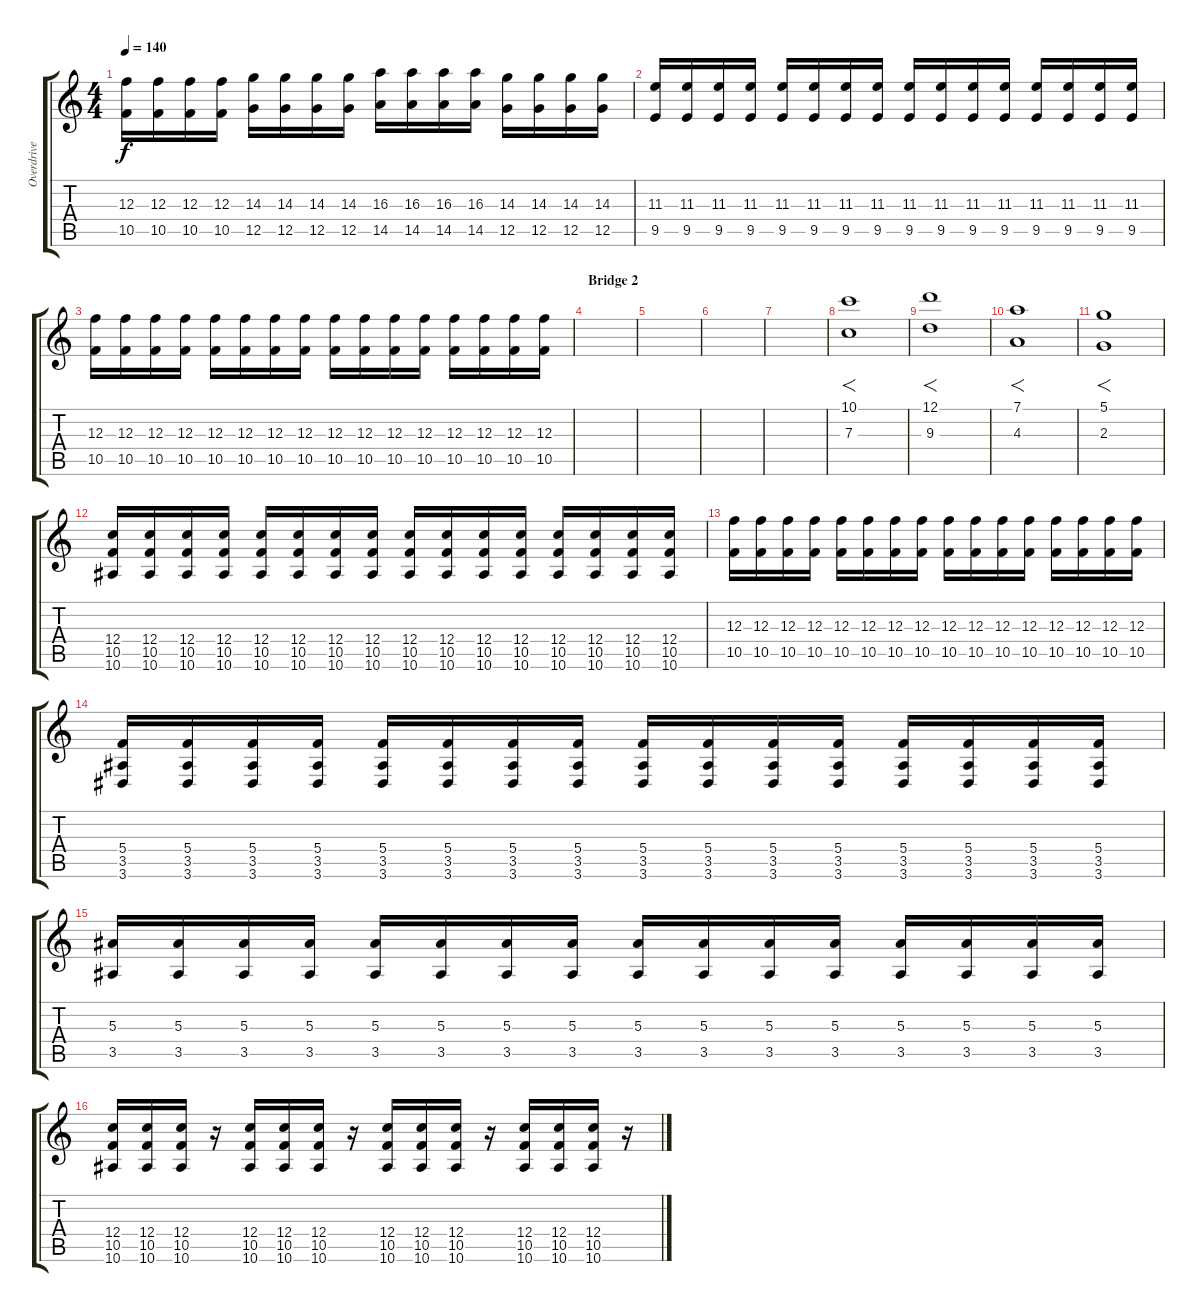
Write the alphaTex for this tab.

\track ("Overdrive" "Overdrive") {instrument overdrivenguitar}
\staff {score tabs}
\tuning (D4 A3 F3 C3 G2 C2) {hide}
\ts (4 4)
\tempo 140
\clef g2
\ks c
(12.3 10.5).16{dy f} (12.3 10.5).16 (12.3 10.5).16 (12.3 10.5).16 (14.3 12.5).16 (14.3 12.5).16 (14.3 12.5).16 (14.3 12.5).16 (16.3 14.5).16 (16.3 14.5).16 (16.3 14.5).16 (16.3 14.5).16 (14.3 12.5).16 (14.3 12.5).16 (14.3 12.5).16 (14.3 12.5).16 |
(11.3 9.5).16 (11.3 9.5).16 (11.3 9.5).16 (11.3 9.5).16 (11.3 9.5).16 (11.3 9.5).16 (11.3 9.5).16 (11.3 9.5).16 (11.3 9.5).16 (11.3 9.5).16 (11.3 9.5).16 (11.3 9.5).16 (11.3 9.5).16 (11.3 9.5).16 (11.3 9.5).16 (11.3 9.5).16 |
(12.3 10.5).16 (12.3 10.5).16 (12.3 10.5).16 (12.3 10.5).16 (12.3 10.5).16 (12.3 10.5).16 (12.3 10.5).16 (12.3 10.5).16 (12.3 10.5).16 (12.3 10.5).16 (12.3 10.5).16 (12.3 10.5).16 (12.3 10.5).16 (12.3 10.5).16 (12.3 10.5).16 (12.3 10.5).16 |
\section ("" "Bridge 2")
|
|
|
|
(10.1 7.3).1{f} |
(12.1 9.3).1{f} |
(7.1 4.3).1{f} |
(5.1 2.3).1{f} |
(12.4 10.5 10.6).16 (12.4 10.5 10.6).16 (12.4 10.5 10.6).16 (12.4 10.5 10.6).16 (12.4 10.5 10.6).16 (12.4 10.5 10.6).16 (12.4 10.5 10.6).16 (12.4 10.5 10.6).16 (12.4 10.5 10.6).16 (12.4 10.5 10.6).16 (12.4 10.5 10.6).16 (12.4 10.5 10.6).16 (12.4 10.5 10.6).16 (12.4 10.5 10.6).16 (12.4 10.5 10.6).16 (12.4 10.5 10.6).16 |
(12.3 10.5).16 (12.3 10.5).16 (12.3 10.5).16 (12.3 10.5).16 (12.3 10.5).16 (12.3 10.5).16 (12.3 10.5).16 (12.3 10.5).16 (12.3 10.5).16 (12.3 10.5).16 (12.3 10.5).16 (12.3 10.5).16 (12.3 10.5).16 (12.3 10.5).16 (12.3 10.5).16 (12.3 10.5).16 |
(5.4 3.5 3.6).16 (5.4 3.5 3.6).16 (5.4 3.5 3.6).16 (5.4 3.5 3.6).16 (5.4 3.5 3.6).16 (5.4 3.5 3.6).16 (5.4 3.5 3.6).16 (5.4 3.5 3.6).16 (5.4 3.5 3.6).16 (5.4 3.5 3.6).16 (5.4 3.5 3.6).16 (5.4 3.5 3.6).16 (5.4 3.5 3.6).16 (5.4 3.5 3.6).16 (5.4 3.5 3.6).16 (5.4 3.5 3.6).16 |
(5.3 3.5).16 (5.3 3.5).16 (5.3 3.5).16 (5.3 3.5).16 (5.3 3.5).16 (5.3 3.5).16 (5.3 3.5).16 (5.3 3.5).16 (5.3 3.5).16 (5.3 3.5).16 (5.3 3.5).16 (5.3 3.5).16 (5.3 3.5).16 (5.3 3.5).16 (5.3 3.5).16 (5.3 3.5).16 |
(12.4 10.5 10.6).16 (12.4 10.5 10.6).16 (12.4 10.5 10.6).16 r.16 (12.4 10.5 10.6).16 (12.4 10.5 10.6).16 (12.4 10.5 10.6).16 r.16 (12.4 10.5 10.6).16 (12.4 10.5 10.6).16 (12.4 10.5 10.6).16 r.16 (12.4 10.5 10.6).16 (12.4 10.5 10.6).16 (12.4 10.5 10.6).16 r.16
